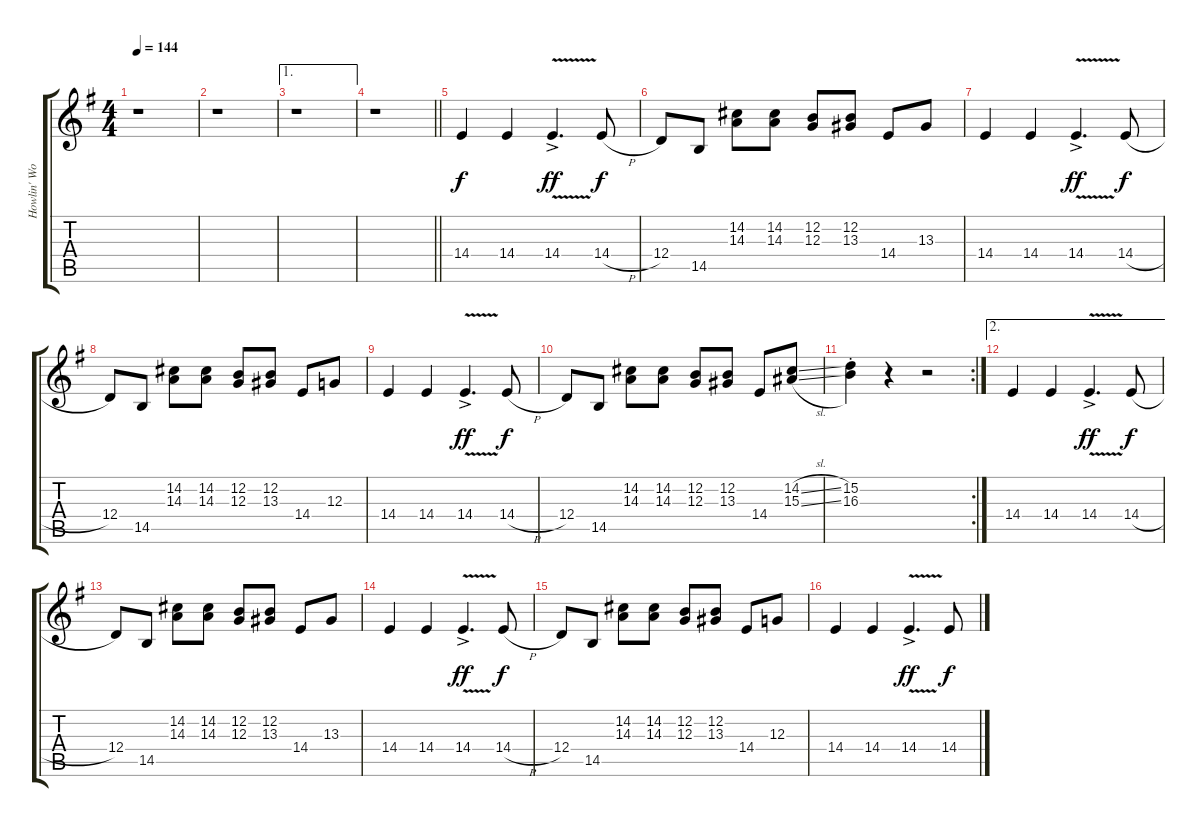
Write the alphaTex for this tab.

\track ("Howlin' Wolf - Harmonica" "Howlin' Wo") {instrument harmonica}
\staff {score tabs}
\tuning (E4 B3 G3 D3 A2 E2) {hide}
\ts (4 4)
\tempo 144
\clef g2
\ks g
r.1{dy f} |
r.1 |
\ae 1
r.1 |
\barLineRight lightlight
r.1 |
14.4.4 14.4.4 14.4{v ac}.4{d dy ff} 14.4{h}.8{dy f} |
12.4.8 14.5.8 (14.2 14.3).8 (14.2 14.3).8 (12.2 12.3).8 (12.2 13.3).8 14.4.8 13.3.8 |
14.4.4 14.4.4 14.4{v ac}.4{d dy ff} 14.4{h}.8{dy f} |
12.4.8 14.5.8 (14.2 14.3).8 (14.2 14.3).8 (12.2 12.3).8 (12.2 13.3).8 14.4.8 12.3.8 |
14.4.4 14.4.4 14.4{v ac}.4{d dy ff} 14.4{h}.8{dy f} |
12.4.8 14.5.8 (14.2 14.3).8 (14.2 14.3).8 (12.2 12.3).8 (12.2 13.3).8 14.4.8 (14.2{sl} 15.3{sl}).8 |
\rc 2
(15.2{st} 16.3{st}).4 r.4 r.2 |
\ae 2
14.4.4 14.4.4 14.4{v ac}.4{d dy ff} 14.4{h}.8{dy f} |
12.4.8 14.5.8 (14.2 14.3).8 (14.2 14.3).8 (12.2 12.3).8 (12.2 13.3).8 14.4.8 13.3.8 |
14.4.4 14.4.4 14.4{v ac}.4{d dy ff} 14.4{h}.8{dy f} |
12.4.8 14.5.8 (14.2 14.3).8 (14.2 14.3).8 (12.2 12.3).8 (12.2 13.3).8 14.4.8 12.3.8 |
14.4.4 14.4.4 14.4{v ac}.4{d dy ff} 14.4{h}.8{dy f}
